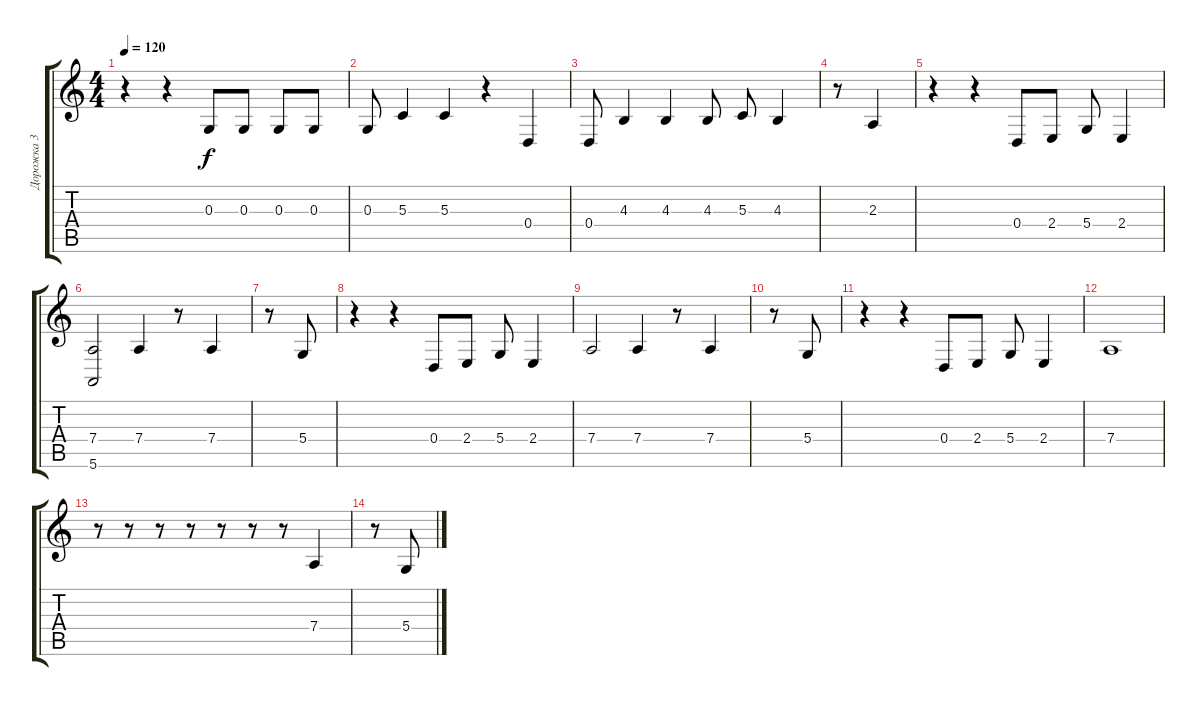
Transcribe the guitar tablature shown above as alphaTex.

\track ("Дорожка 3" "Дорожка 3") {instrument clarinet}
\staff {score tabs}
\tuning (E4 B3 G3 D3 A2 E2) {hide}
\ts (4 4)
\tempo 120
\clef g2
\ks c
r.4{dy f} r.4 0.3.8 0.3.8 0.3.8 0.3.8 |
0.3.8 5.3.4 5.3.4 r.4 0.4.4 |
0.4.8 4.3.4 4.3.4 4.3.8 5.3.8 4.3.4 |
r.8 2.3.4 |
r.4 r.4 0.4.8 2.4.8 5.4.8 2.4.4 |
(7.4 5.6).2 7.4.4 r.8 7.4.4 |
r.8 5.4.8 |
r.4 r.4 0.4.8 2.4.8 5.4.8 2.4.4 |
7.4.2 7.4.4 r.8 7.4.4 |
r.8 5.4.8 |
r.4 r.4 0.4.8 2.4.8 5.4.8 2.4.4 |
7.4.1 |
r.8 r.8 r.8 r.8 r.8 r.8 r.8 7.4.4 |
r.8 5.4.8
